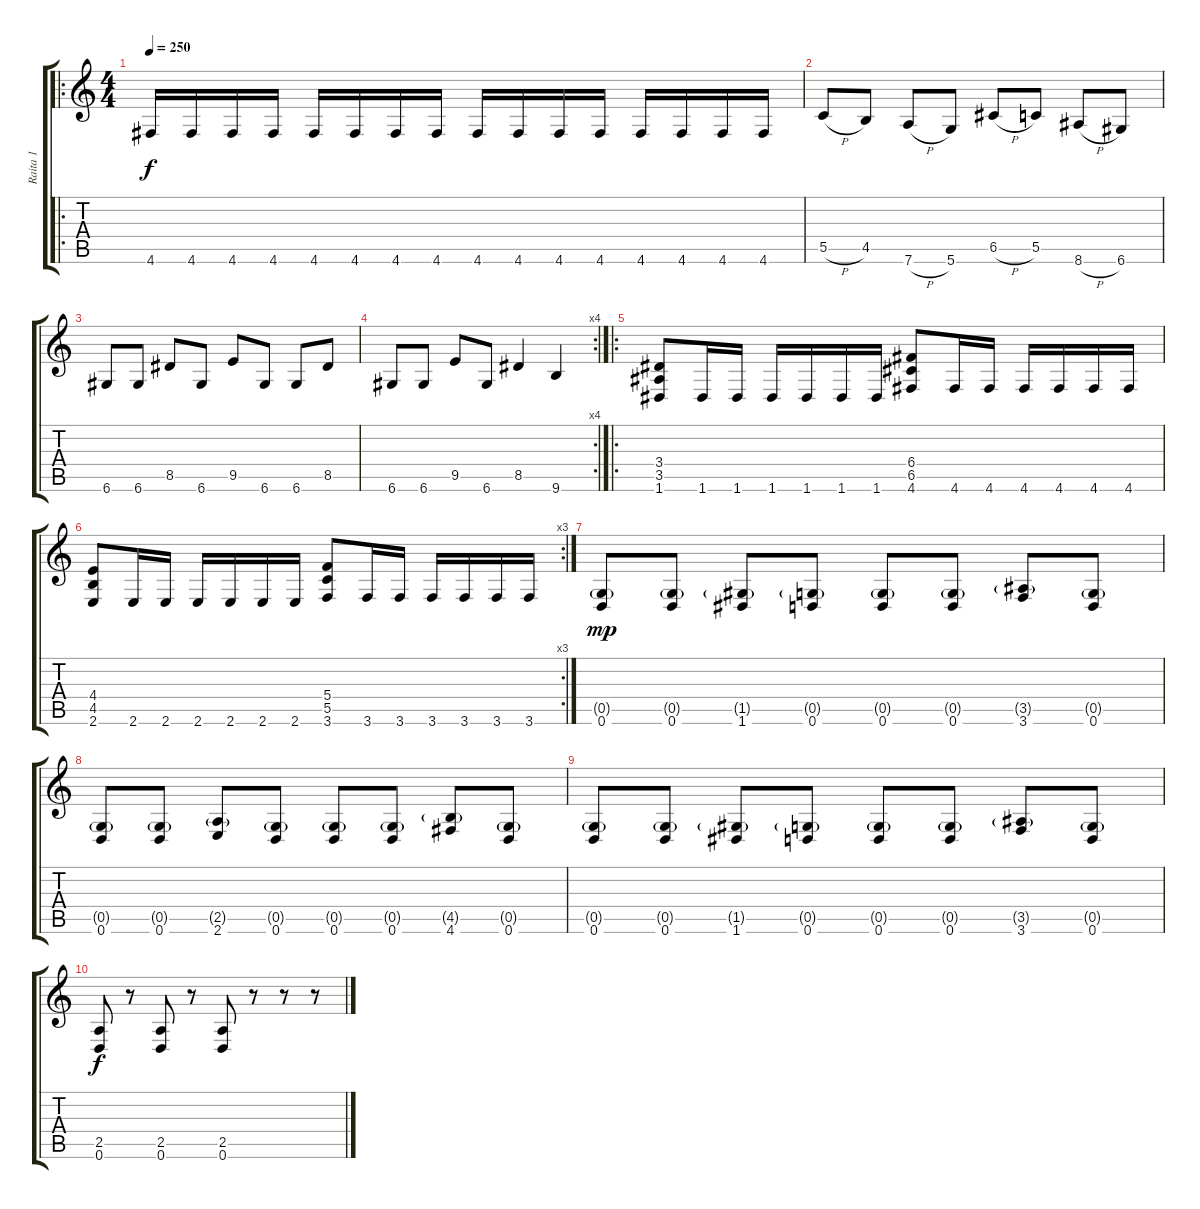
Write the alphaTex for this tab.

\track ("Raita 1" "Raita 1") {instrument distortionguitar}
\staff {score tabs}
\tuning (D4 A3 F3 C3 G2 D2) {hide}
\ro
\ts (4 4)
\tempo 250
\clef g2
\ks c
4.6.16{dy f} 4.6.16 4.6.16 4.6.16 4.6.16 4.6.16 4.6.16 4.6.16 4.6.16 4.6.16 4.6.16 4.6.16 4.6.16 4.6.16 4.6.16 4.6.16 |
5.5{h}.8 4.5.8 7.6{h}.8 5.6.8 6.5{h}.8 5.5.8 8.6{h}.8 6.6.8 |
6.6.8 6.6.8 8.5.8 6.6.8 9.5.8 6.6.8 6.6.8 8.5.8 |
\rc 4
6.6.8 6.6.8 9.5.8 6.6.8 8.5.4 9.6.4 |
\ro
(3.4 3.5 1.6).8 1.6.16 1.6.16 1.6.16 1.6.16 1.6.16 1.6.16 (6.4 6.5 4.6).8 4.6.16 4.6.16 4.6.16 4.6.16 4.6.16 4.6.16 |
\rc 3
(4.4 4.5 2.6).8 2.6.16 2.6.16 2.6.16 2.6.16 2.6.16 2.6.16 (5.4 5.5 3.6).8 3.6.16 3.6.16 3.6.16 3.6.16 3.6.16 3.6.16 |
(0.5{g} 0.6).8{dy mp} (0.5{g} 0.6).8 (1.5{g} 1.6).8 (0.5{g} 0.6).8 (0.5{g} 0.6).8 (0.5{g} 0.6).8 (3.5{g} 3.6).8 (0.5{g} 0.6).8 |
(0.5{g} 0.6).8 (0.5{g} 0.6).8 (2.5{g} 2.6).8 (0.5{g} 0.6).8 (0.5{g} 0.6).8 (0.5{g} 0.6).8 (4.5{g} 4.6).8 (0.5{g} 0.6).8 |
(0.5{g} 0.6).8 (0.5{g} 0.6).8 (1.5{g} 1.6).8 (0.5{g} 0.6).8 (0.5{g} 0.6).8 (0.5{g} 0.6).8 (3.5{g} 3.6).8 (0.5{g} 0.6).8 |
(2.5 0.6).8{dy f} r.8 (2.5 0.6).8 r.8 (2.5 0.6).8 r.8 r.8 r.8
